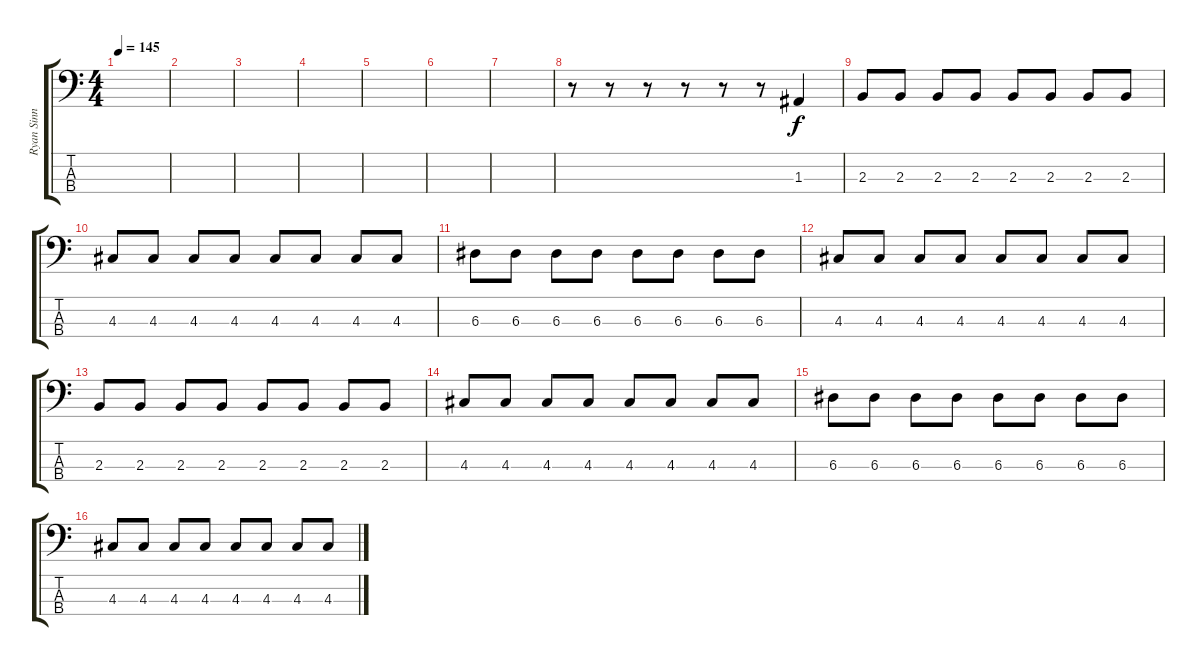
\track ("Ryan Sinn (Bass)" "Ryan Sinn ") {instrument electricbassfinger}
\staff {score tabs}
\tuning (G2 D2 A1 E1) {hide}
\ts (4 4)
\tempo 145
\clef f4
\ks c
|
|
|
|
|
|
|
r.8 r.8 r.8 r.8 r.8 r.8 1.3.4 |
2.3.8 2.3.8 2.3.8 2.3.8 2.3.8 2.3.8 2.3.8 2.3.8 |
4.3.8 4.3.8 4.3.8 4.3.8 4.3.8 4.3.8 4.3.8 4.3.8 |
6.3.8 6.3.8 6.3.8 6.3.8 6.3.8 6.3.8 6.3.8 6.3.8 |
4.3.8 4.3.8 4.3.8 4.3.8 4.3.8 4.3.8 4.3.8 4.3.8 |
2.3.8 2.3.8 2.3.8 2.3.8 2.3.8 2.3.8 2.3.8 2.3.8 |
4.3.8 4.3.8 4.3.8 4.3.8 4.3.8 4.3.8 4.3.8 4.3.8 |
6.3.8 6.3.8 6.3.8 6.3.8 6.3.8 6.3.8 6.3.8 6.3.8 |
4.3.8 4.3.8 4.3.8 4.3.8 4.3.8 4.3.8 4.3.8 4.3.8
